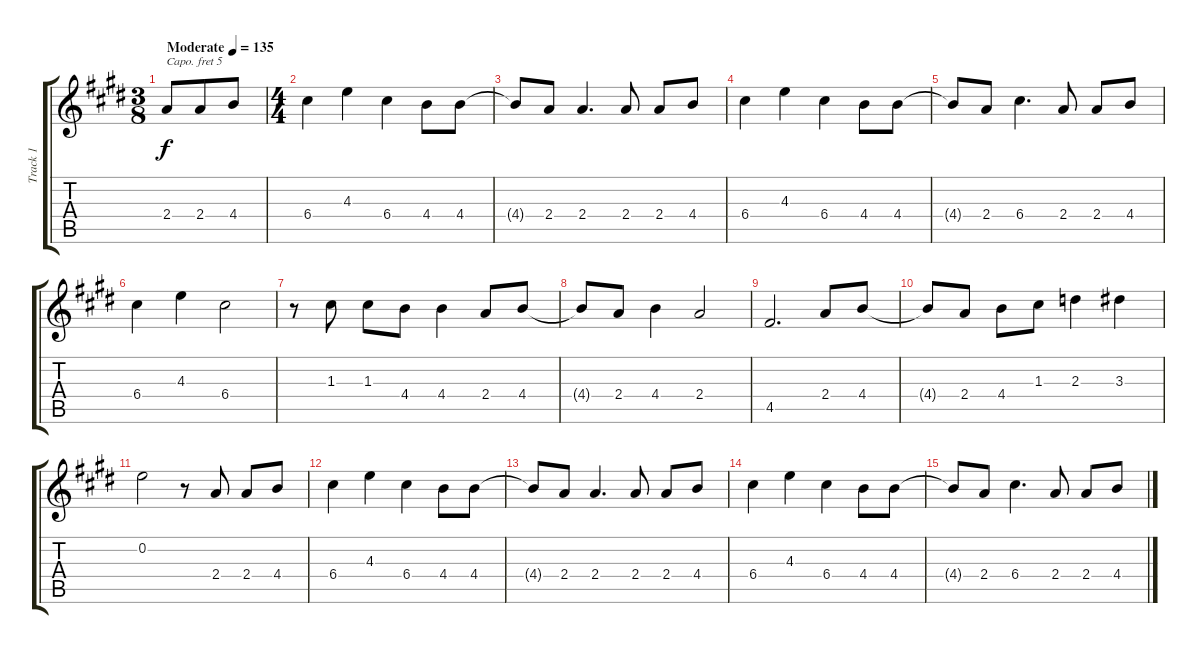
\track ("Track 1" "Track 1") {instrument acousticguitarsteel}
\staff {score tabs}
\capo 5
\tuning (E4 B3 G3 D3 A2 E2) {hide}
\ts (3 8)
\tempo (135 "Moderate")
\clef g2
\ks e
2.4.8{dy f instrument acousticguitarsteel} 2.4.8 4.4.8 |
\ts (4 4)
6.4.4 4.3.4 6.4.4 4.4.8 4.4.8 |
4.4{t}.8 2.4.8 2.4.4{d} 2.4.8 2.4.8 4.4.8 |
6.4.4 4.3.4 6.4.4 4.4.8 4.4.8 |
4.4{t}.8 2.4.8 6.4.4{d} 2.4.8 2.4.8 4.4.8 |
6.4.4 4.3.4 6.4.2 |
r.8 1.3.8 1.3.8 4.4.8 4.4.4 2.4.8 4.4.8 |
4.4{t}.8 2.4.8 4.4.4 2.4.2 |
4.5.2{d} 2.4.8 4.4.8 |
4.4{t}.8 2.4.8 4.4.8 1.3.8 2.3.4 3.3.4 |
0.2.2 r.8 2.4.8 2.4.8 4.4.8 |
6.4.4 4.3.4 6.4.4 4.4.8 4.4.8 |
4.4{t}.8 2.4.8 2.4.4{d} 2.4.8 2.4.8 4.4.8 |
6.4.4 4.3.4 6.4.4 4.4.8 4.4.8 |
4.4{t}.8 2.4.8 6.4.4{d} 2.4.8 2.4.8 4.4.8
